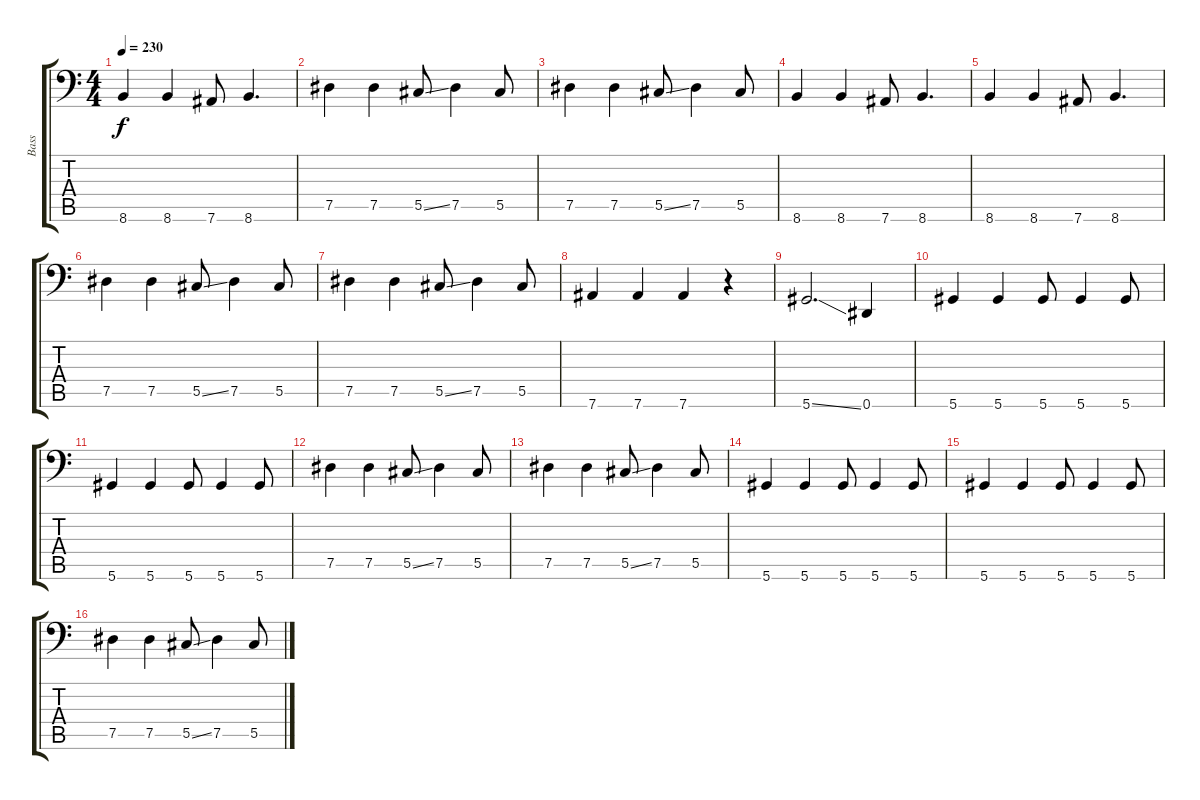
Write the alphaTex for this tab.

\track ("Bass" "Bass") {instrument distortionguitar}
\staff {score tabs}
\tuning (Eb3 Bb2 Gb2 Db2 Ab1 Eb1) {hide}
\ts (4 4)
\tempo 230
\clef f4
\ks c
8.6.4{dy f} 8.6.4 7.6.8 8.6.4{d} |
7.5.4 7.5.4 5.5{ss}.8 7.5.4 5.5.8 |
7.5.4 7.5.4 5.5{ss}.8 7.5.4 5.5.8 |
8.6.4 8.6.4 7.6.8 8.6.4{d} |
8.6.4 8.6.4 7.6.8 8.6.4{d} |
7.5.4 7.5.4 5.5{ss}.8 7.5.4 5.5.8 |
7.5.4 7.5.4 5.5{ss}.8 7.5.4 5.5.8 |
7.6.4 7.6.4 7.6.4 r.4 |
5.6{ss}.2{d} 0.6.4 |
5.6.4 5.6.4 5.6.8 5.6.4 5.6.8 |
5.6.4 5.6.4 5.6.8 5.6.4 5.6.8 |
7.5.4 7.5.4 5.5{ss}.8 7.5.4 5.5.8 |
7.5.4 7.5.4 5.5{ss}.8 7.5.4 5.5.8 |
5.6.4 5.6.4 5.6.8 5.6.4 5.6.8 |
5.6.4 5.6.4 5.6.8 5.6.4 5.6.8 |
7.5.4 7.5.4 5.5{ss}.8 7.5.4 5.5.8
